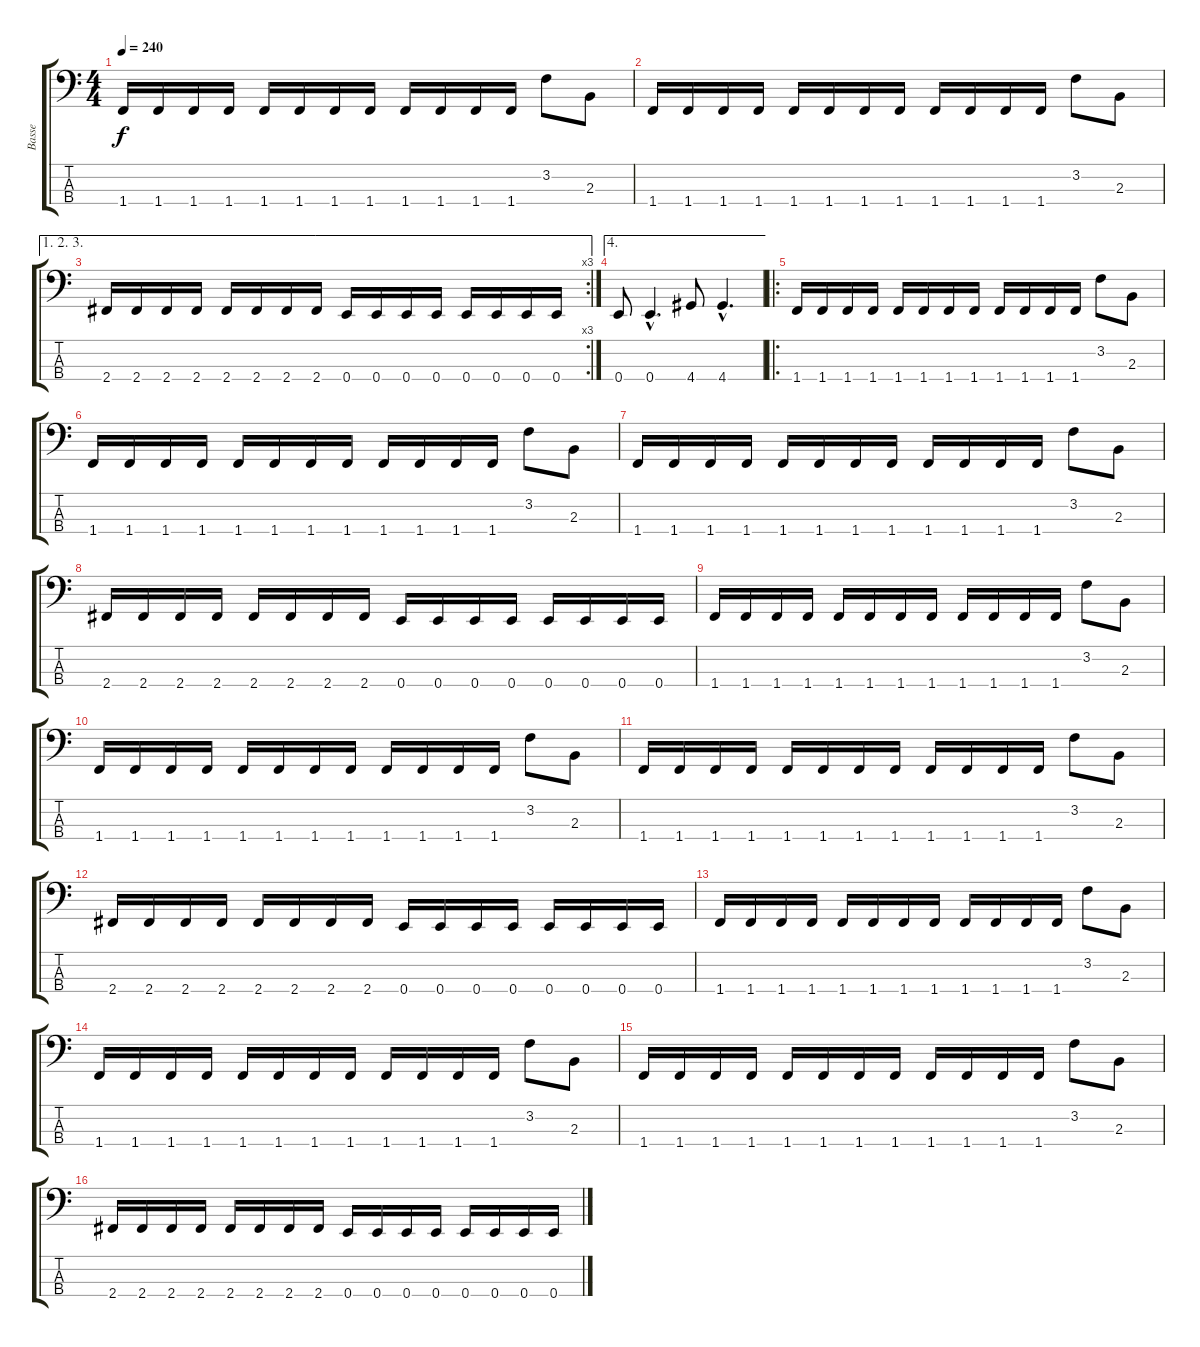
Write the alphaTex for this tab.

\track ("Basse" "Basse") {instrument electricbasspick}
\staff {score tabs}
\tuning (G2 D2 A1 E1) {hide}
\ts (4 4)
\tempo 240
\clef f4
\ks c
1.4.16{dy f} 1.4.16 1.4.16 1.4.16 1.4.16 1.4.16 1.4.16 1.4.16 1.4.16 1.4.16 1.4.16 1.4.16 3.2.8 2.3.8 |
1.4.16 1.4.16 1.4.16 1.4.16 1.4.16 1.4.16 1.4.16 1.4.16 1.4.16 1.4.16 1.4.16 1.4.16 3.2.8 2.3.8 |
\ae (1 2 3)
\rc 3
2.4.16 2.4.16 2.4.16 2.4.16 2.4.16 2.4.16 2.4.16 2.4.16 0.4.16 0.4.16 0.4.16 0.4.16 0.4.16 0.4.16 0.4.16 0.4.16 |
\ae 4
0.4.8 0.4{hac}.4{d} 4.4.8 4.4{hac}.4{d} |
\ro
1.4.16 1.4.16 1.4.16 1.4.16 1.4.16 1.4.16 1.4.16 1.4.16 1.4.16 1.4.16 1.4.16 1.4.16 3.2.8 2.3.8 |
1.4.16 1.4.16 1.4.16 1.4.16 1.4.16 1.4.16 1.4.16 1.4.16 1.4.16 1.4.16 1.4.16 1.4.16 3.2.8 2.3.8 |
1.4.16 1.4.16 1.4.16 1.4.16 1.4.16 1.4.16 1.4.16 1.4.16 1.4.16 1.4.16 1.4.16 1.4.16 3.2.8 2.3.8 |
2.4.16 2.4.16 2.4.16 2.4.16 2.4.16 2.4.16 2.4.16 2.4.16 0.4.16 0.4.16 0.4.16 0.4.16 0.4.16 0.4.16 0.4.16 0.4.16 |
1.4.16 1.4.16 1.4.16 1.4.16 1.4.16 1.4.16 1.4.16 1.4.16 1.4.16 1.4.16 1.4.16 1.4.16 3.2.8 2.3.8 |
1.4.16 1.4.16 1.4.16 1.4.16 1.4.16 1.4.16 1.4.16 1.4.16 1.4.16 1.4.16 1.4.16 1.4.16 3.2.8 2.3.8 |
1.4.16 1.4.16 1.4.16 1.4.16 1.4.16 1.4.16 1.4.16 1.4.16 1.4.16 1.4.16 1.4.16 1.4.16 3.2.8 2.3.8 |
2.4.16 2.4.16 2.4.16 2.4.16 2.4.16 2.4.16 2.4.16 2.4.16 0.4.16 0.4.16 0.4.16 0.4.16 0.4.16 0.4.16 0.4.16 0.4.16 |
1.4.16 1.4.16 1.4.16 1.4.16 1.4.16 1.4.16 1.4.16 1.4.16 1.4.16 1.4.16 1.4.16 1.4.16 3.2.8 2.3.8 |
1.4.16 1.4.16 1.4.16 1.4.16 1.4.16 1.4.16 1.4.16 1.4.16 1.4.16 1.4.16 1.4.16 1.4.16 3.2.8 2.3.8 |
1.4.16 1.4.16 1.4.16 1.4.16 1.4.16 1.4.16 1.4.16 1.4.16 1.4.16 1.4.16 1.4.16 1.4.16 3.2.8 2.3.8 |
2.4.16 2.4.16 2.4.16 2.4.16 2.4.16 2.4.16 2.4.16 2.4.16 0.4.16 0.4.16 0.4.16 0.4.16 0.4.16 0.4.16 0.4.16 0.4.16
